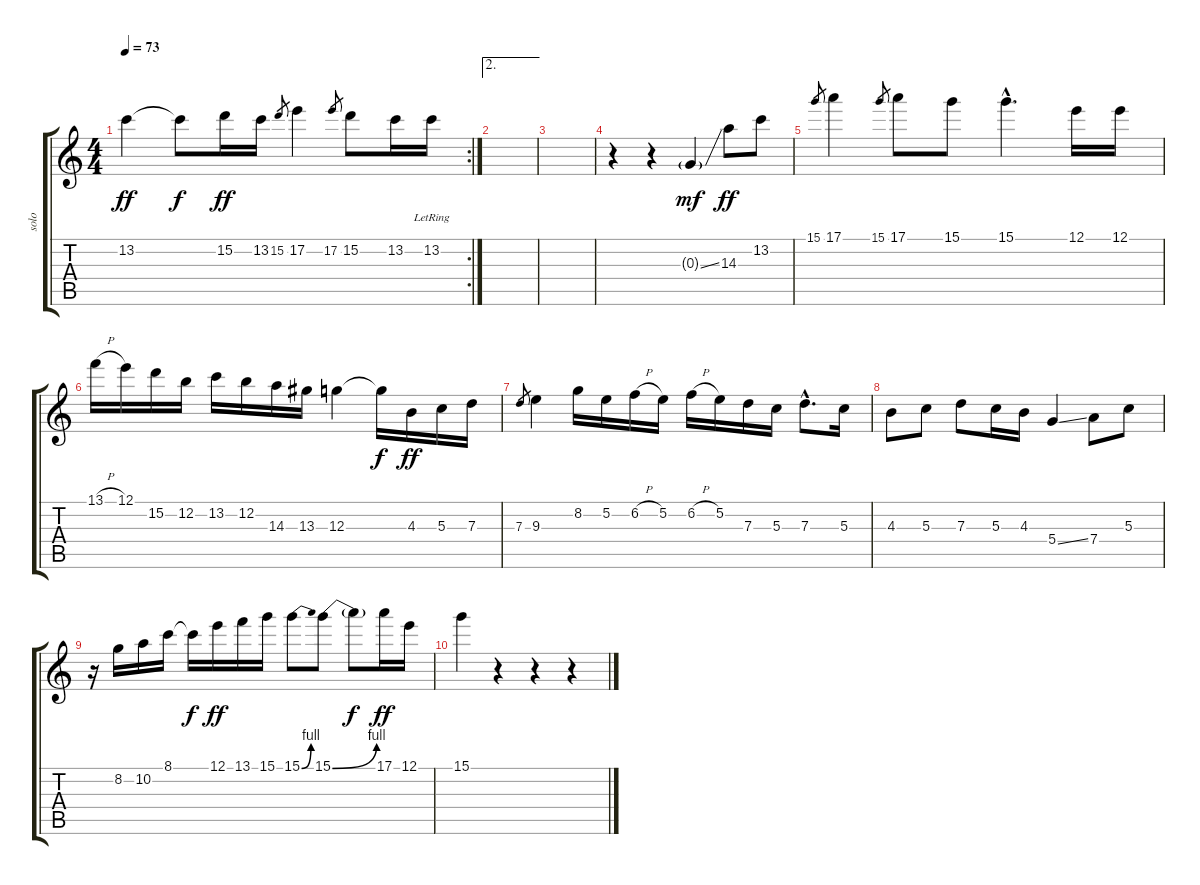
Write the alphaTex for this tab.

\track ("solo" "solo") {instrument distortionguitar}
\staff {score tabs}
\tuning (E4 B3 G3 D3 A2 E2) {hide}
\rc 2
\ts (4 4)
\tempo 73
\clef g2
\ks c
13.2.4{dy ff} 13.2{t}.8{dy f} 15.2.16{dy ff} 13.2.16 15.2.8{gr} 17.2.4 17.2.8{gr} 15.2.8 13.2.16 13.2{lr}.16 |
\ae 2
|
|
r.4 r.4 0.3{ss g}.4{dy mf} 14.3.8{dy ff} 13.2.8 |
15.1.8{gr} 17.1.4 15.1.8{gr} 17.1.8 15.1.8 15.1{hac}.4{d} 12.1.16 12.1.16 |
13.1{h}.16 12.1.16 15.2.16 12.2.16 13.2.16 12.2.16 14.3.16 13.3.16 12.3.4 12.3{t}.16{dy f} 4.3.16{dy ff} 5.3.16 7.3.16 |
7.3.8{gr} 9.3.4 8.2.16 5.2.16 6.2{h}.16 5.2.16 6.2{h}.16 5.2.16 7.3.16 5.3.16 7.3{hac}.8{d} 5.3.16 |
4.3.8 5.3.8 7.3.8 5.3.16 4.3.16 5.4{ss}.4 7.4.8 5.3.8 |
r.16 8.2.16 10.2.16 8.1.16 8.1{t}.16{dy f} 12.1.16{dy ff} 13.1.16 15.1.16 15.1{be (bend 0 0 60 4)}.8 15.1{be (bend 0 0 60 4)}.8 15.1{t}.8{dy f} 17.1.16{dy ff} 12.1.16 |
15.1.4 r.4 r.4 r.4
